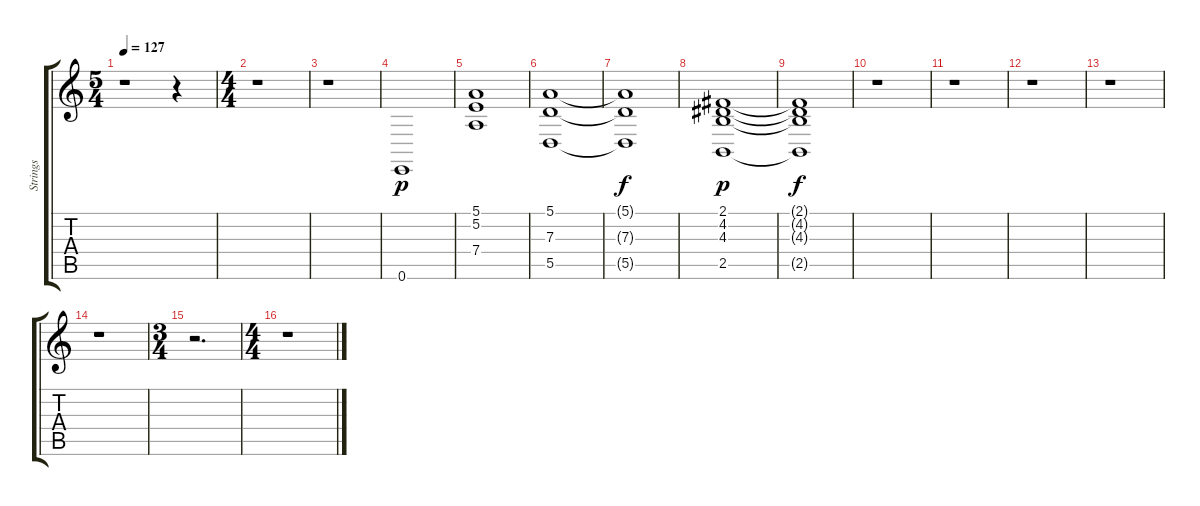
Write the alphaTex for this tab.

\track ("Strings" "Strings") {instrument stringensemble1}
\staff {score tabs}
\tuning (E4 B3 G3 D3 A2 E2) {hide}
\ts (5 4)
\tempo 127
\clef g2
\ks c
r.1{dy fff} r.4 |
\ts (4 4)
r.1 |
r.1 |
0.6.1{dy p} |
(5.1 5.2 7.4).1 |
(5.1 7.3 5.5).1 |
(5.1{t} 7.3{t} 5.5{t}).1{dy f} |
(2.1 4.2 4.3 2.5).1{dy p} |
(2.1{t} 4.2{t} 4.3{t} 2.5{t}).1{dy f} |
r.1 |
r.1 |
r.1 |
r.1 |
r.1 |
\ts (3 4)
r.2{d} |
\ts (4 4)
r.1
